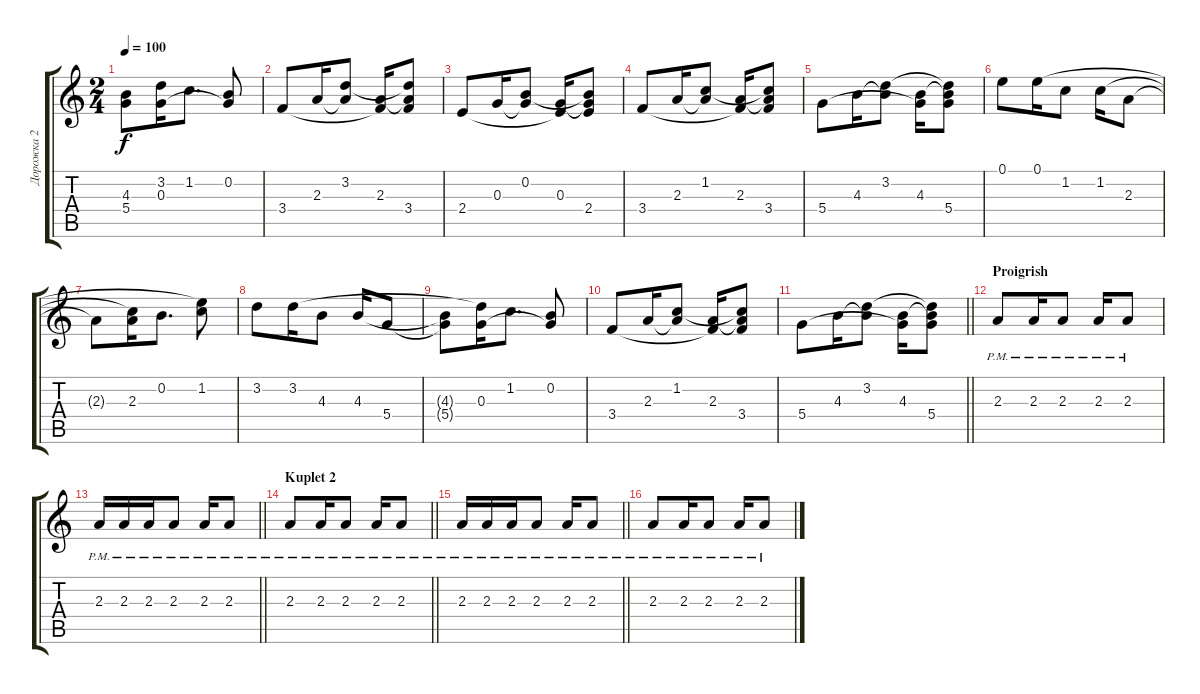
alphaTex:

\track ("Дорожка 2" "Дорожка 2") {instrument acousticguitarsteel}
\staff {score tabs}
\tuning (E4 B3 G3 D3 A2 E2) {hide}
\ts (2 4)
\tempo 100
\clef g2
\ks c
(4.3{t} 5.4{t}).8{dy f} (3.2{t} 0.3).16 1.2.8{d} (0.2 0.3{t}).8 |
3.4.8 2.3.16 (3.2 2.3{t}).8 (2.3 3.4{t}).16 (3.2{t} 2.3{t} 3.4).8 |
2.4.8 0.3.16 (0.2 0.3{t}).8 (0.3 2.4{t}).16 (0.2{t} 0.3{t} 2.4).8 |
3.4.8 2.3.16 (1.2 2.3{t}).8 (2.3 3.4{t}).16 (1.2{t} 2.3{t} 3.4).8 |
5.4.8 4.3.16 (3.2 4.3{t}).8 (4.3 5.4{t}).16 (3.2{t} 4.3{t} 5.4).8 |
0.1.8 0.1.16 1.2.8 1.2.16 2.3.8 |
2.3{t}.8 (1.2{t} 2.3).16 0.2.8{d} (0.1{t} 1.2).8 |
3.2.8 3.2.16 4.3.8 4.3.16 5.4.8 |
(4.3{t} 5.4{t}).8 (3.2{t} 0.3).16 1.2.8{d} (0.2 0.3{t}).8 |
3.4.8 2.3.16 (1.2 2.3{t}).8 (2.3 3.4{t}).16 (1.2{t} 2.3{t} 3.4).8 |
\barLineRight lightlight
5.4.8 4.3.16 (3.2 4.3{t}).8 (4.3 5.4{t}).16 (3.2{t} 4.3{t} 5.4).8 |
\section ("" "Proigrish")
2.3{pm}.8 2.3{pm}.16 2.3{pm}.8 2.3{pm}.16 2.3{pm}.8 |
\barLineRight lightlight
2.3{pm}.16 2.3{pm}.16 2.3{pm}.16 2.3{pm}.8 2.3{pm}.16 2.3{pm}.8 |
\section ("" "Kuplet 2")
\barLineRight lightlight
2.3{pm}.8 2.3{pm}.16 2.3{pm}.8 2.3{pm}.16 2.3{pm}.8 |
\barLineRight lightlight
2.3{pm}.16 2.3{pm}.16 2.3{pm}.16 2.3{pm}.8 2.3{pm}.16 2.3{pm}.8 |
2.3{pm}.8 2.3{pm}.16 2.3{pm}.8 2.3{pm}.16 2.3{pm}.8
